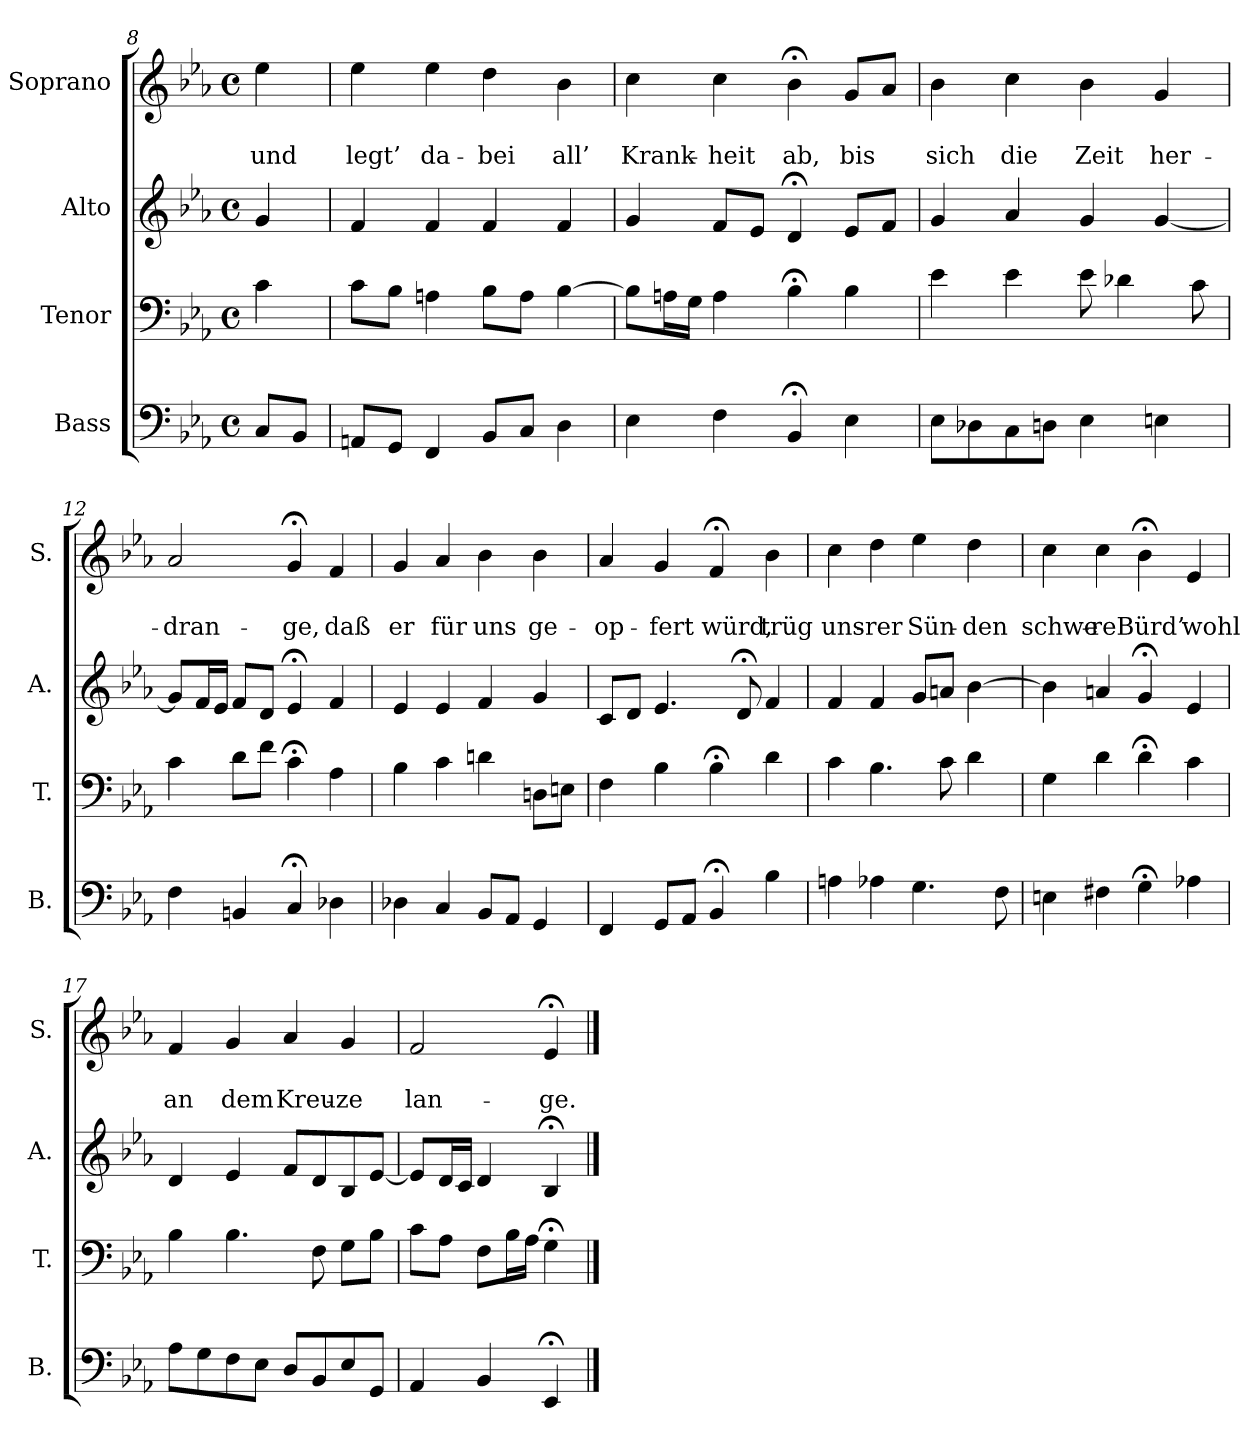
**kern	**kern	**kern	**kern	**text	**text
*part4	*part3	*part2	*part1	*part1	*part1
*staff4	*staff3	*staff2	*staff1	*staff1	*staff1
*I"Bass	*I"Tenor	*I"Alto	*I"Soprano	*	*
*I'B.	*I'T.	*I'A.	*I'S.	*	*
!!LO:PB:g=z
*clefF4	*clefF4	*clefG2	*clefG2	*	*
*k[b-e-a-]	*k[b-e-a-]	*k[b-e-a-]	*k[b-e-a-]	*	*
*E-:	*E-:	*E-:	*E-:	*	*
*M4/4	*M4/4	*M4/4	*M4/4	*	*
*met(c)	*met(c)	*met(c)	*met(c)	*	*
=8a	=8a	=8a	=8a	=8a	=8a
8C/L	4c\	4g/	4ee-\	.	und
8BB-/J	.	.	.	.	.
=9	=9	=9	=9	=9	=9
8AAn/L	8c\L	4f/	4ee-\	.	legt’
8GG/J	8B-\J	.	.	.	.
4FF/	4An\	4f/	4ee-\	.	da-
8BB-/L	8B-\L	4f/	4dd\	.	-bei
8C/J	8A\J	.	.	.	.
4D\	[4B-\	4f/	4b-\	.	all’
=10	=10	=10	=10	=10	=10
4E-\	8B-\L]	4g/	4cc\	.	Krank-
.	16An\L	.	.	.	.
.	16G\JJ	.	.	.	.
4F\	4A\	8f/L	4cc\	.	-heit
.	.	8e-/J	.	.	.
4BB-;</	4B-;<\	4d;</	4b-;<\	.	ab,
4E-\	4B-\	8e-/L	8g/L	.	bis
.	.	8f/J	8a-/J	.	.
=11	=11	=11	=11	=11	=11
8E-\L	4e-\	4g/	4b-\	.	sich
8D-X\	.	.	.	.	.
8C\	4e-\	4a-/	4cc\	.	die
8Dn\J	.	.	.	.	.
4E-\	8e-\	4g/	4b-\	.	Zeit
.	4d-X\	.	.	.	.
4En\	.	[4g/	4g/	.	her-
.	8c\	.	.	.	.
=12	=12	=12	=12	=12	=12
4F\	4c\	8g/L]	2a-/	.	-dran-
.	.	16f/L	.	.	.
.	.	16e-/JJ	.	.	.
4BBn/	8d\L	8f/L	.	.	.
.	8f\J	8d/J	.	.	.
4C;</	4c;<\	4e-;</	4g;</	.	-ge,
4D-X\	4A-\	4f/	4f/	.	daß
=13	=13	=13	=13	=13	=13
4D-X\	4B-\	4e-/	4g/	.	er
4C/	4c\	4e-/	4a-/	.	für
8BB-/L	4dn\	4f/	4b-\	.	uns
8AA-/J	.	.	.	.	.
4GG/	8Dn\L	4g/	4b-\	.	ge-
.	8En\J	.	.	.	.
!!LO:LB:g=z
=14	=14	=14	=14	=14	=14
4FF/	4F\	8c/L	4a-/	.	-op-
.	.	8d/J	.	.	.
8GG/L	4B-\	4.e-/	4g/	.	-fert
8AA-/J	.	.	.	.	.
4BB-;</	4B-;<\	.	4f;</	.	würd,
.	.	8d;</	.	.	.
4B-\	4d\	4f/	4b-\	.	trüg
=15	=15	=15	=15	=15	=15
4An\	4c\	4f/	4cc\	.	uns-
4A-X\	4.B-\	4f/	4dd\	.	-rer
4.G\	.	8g/L	4ee-\	.	Sün-
.	8c\	8an/J	.	.	.
.	4d\	[4b-\	4dd\	.	-den
8F\	.	.	.	.	.
=16	=16	=16	=16	=16	=16
4En\	4G\	4b-\]	4cc\	.	schwe-
4F#X\	4d\	4an/	4cc\	.	-re
4G;<\	4d;<\	4g;</	4b-;<\	.	Bürd’
4A-X\	4c\	4e-/	4e-/	.	wohl
=17	=17	=17	=17	=17	=17
8A-\L	4B-\	4d/	4f/	.	an
8G\	.	.	.	.	.
8F\	4.B-\	4e-/	4g/	.	dem
8E-\J	.	.	.	.	.
8D/L	.	8f/L	4a-/	.	Kreu-
8BB-/	8F\	8d/	.	.	.
8E-/	8G\L	8B-/	4g/	.	-ze
8GG/J	8B-\J	[8e-/J	.	.	.
=18	=18	=18	=18	=18	=18
4AA-/	8c\L	8e-/L]	2f/	.	lan-
.	8A-\J	16d/L	.	.	.
.	.	16c/JJ	.	.	.
4BB-/	8F\L	4d/	.	.	.
.	16B-\L	.	.	.	.
.	16A-\JJ	.	.	.	.
4EE-;</	4G;<\	4B-;</	4e-;</	.	-ge.
==	==	==	==	==	==
*-	*-	*-	*-	*-	*-
